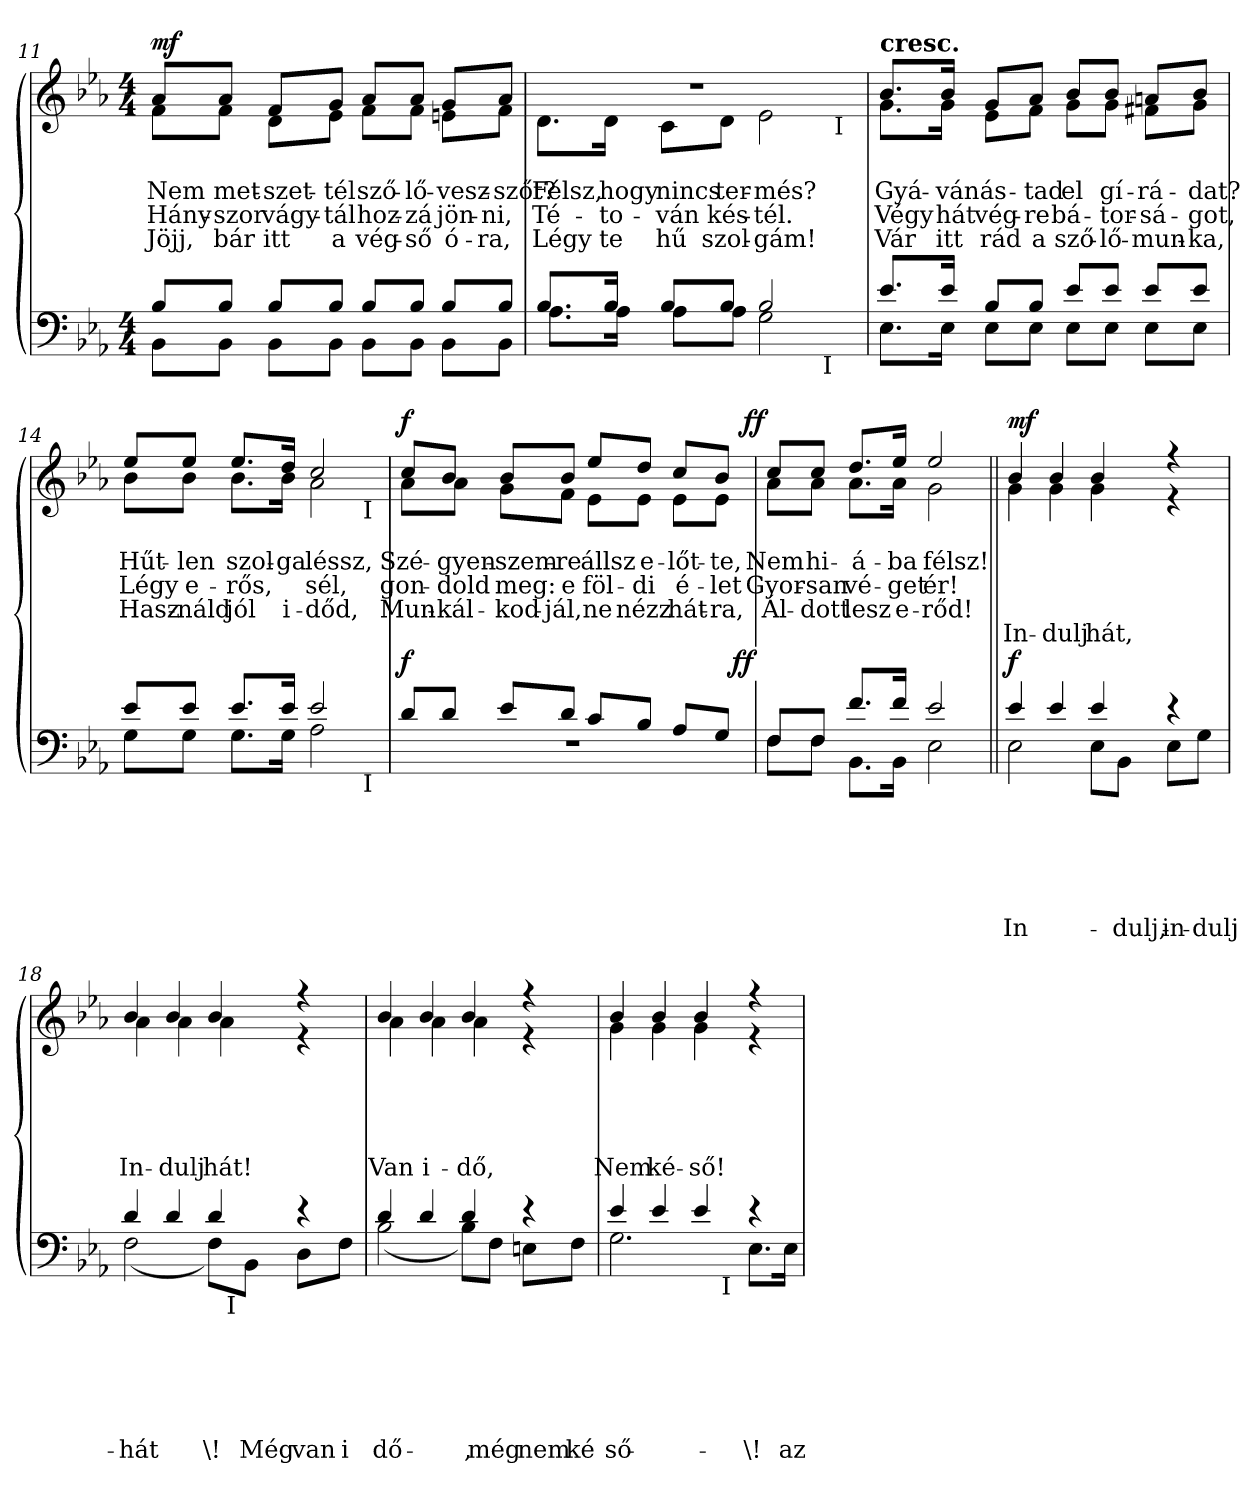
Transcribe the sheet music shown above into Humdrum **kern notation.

**kern	**text	**text	**text	**text	**text	**text	**dynam	**kern	**text	**text	**text	**text	**text	**dynam
*part2	*part2	*part2	*part2	*part2	*part2	*part2	*part2	*part1	*part1	*part1	*part1	*part1	*part1	*part1
*staff2	*staff2	*staff2	*staff2	*staff2	*staff2	*staff2	*staff2	*staff1	*staff1	*staff1	*staff1	*staff1	*staff1	*staff1
!!LO:LB:g=z
*clefF4	*	*	*	*	*	*	*	*clefG2	*	*	*	*	*	*
*k[b-e-a-]	*	*	*	*	*	*	*	*k[b-e-a-]	*	*	*	*	*	*
*E-:	*	*	*	*	*	*	*	*E-:	*	*	*	*	*	*
*M4/4	*	*	*	*	*	*	*	*M4/4	*	*	*	*	*	*
=11	=11	=11	=11	=11	=11	=11	=11	=11	=11	=11	=11	=11	=11	=11
*^	*	*	*	*	*	*	*	*^	*	*	*	*	*	*
!	!	!	!	!	!	!	!	!	!	!	!	!LO:LY:b	!LO:LY:b	!LO:LY:b	!	!LO:DY:a
8B-/L	8BB-\L	.	.	.	.	.	.	.	8a-/L	8f\L	.	Nem	Hány-	Jöjj,	.	mf
!	!	!	!	!	!	!	!	!	!	!	!	!LO:LY:b	!LO:LY:b	!LO:LY:b	!	!
8B-/J	8BB-\J	.	.	.	.	.	.	.	8a-/J	8f\J	.	met-	-szor	bár	.	.
!	!	!	!	!	!	!	!	!	!	!	!	!LO:LY:b	!LO:LY:b	!LO:LY:b	!	!
8B-/L	8BB-\L	.	.	.	.	.	.	.	8f/L	8d\L	.	-szet-	vágy-	itt	.	.
!	!	!	!	!	!	!	!	!	!	!	!	!LO:LY:b	!LO:LY:b	!LO:LY:b	!	!
8B-/J	8BB-\J	.	.	.	.	.	.	.	8g/J	8e-\J	.	-tél	-tál	a	.	.
!	!	!	!	!	!	!	!	!	!	!	!	!LO:LY:b	!LO:LY:b	!LO:LY:b	!	!
8B-/L	8BB-\L	.	.	.	.	.	.	.	8a-/L	8f\L	.	sző-	hoz-	vég-	.	.
!	!	!	!	!	!	!	!	!	!	!	!	!LO:LY:b	!LO:LY:b	!LO:LY:b	!	!
8B-/J	8BB-\J	.	.	.	.	.	.	.	8a-/J	8f\J	.	-lő-	-zá	-ső	.	.
!	!	!	!	!	!	!	!	!	!	!	!	!LO:LY:b	!LO:LY:b	!LO:LY:b	!	!
8B-/L	8BB-\L	.	.	.	.	.	.	.	8g/L	8en\L	.	-vesz-	jön-	ó-	.	.
!	!	!	!	!	!	!	!	!	!	!	!	!LO:LY:b	!LO:LY:b	!LO:LY:b	!	!
8B-/J	8BB-\J	.	.	.	.	.	.	.	8a-/J	8f\J	.	-szőt?	-ni,	-ra,	.	.
=12	=12	=12	=12	=12	=12	=12	=12	=12	=12	=12	=12	=12	=12	=12	=12	=12
!	!	!	!	!	!	!	!	!	!	!	!	!LO:LY:b	!LO:LY:b	!LO:LY:b	!	!
*	*^	*	*	*	*	*	*	*	*	*^	*	*	*	*	*	*
8.B-/L	8.A-\L	2ryy	.	.	.	.	.	.	.	1r	8.d\L	2..ryy	.	Félsz,	Té-	Légy	.	.
!	!	!	!	!	!	!	!	!	!	!	!	!	!	!LO:LY:b	!LO:LY:b	!LO:LY:b	!	!
16B-/Jk	16A-\Jk	.	.	.	.	.	.	.	.	.	16d\Jk	.	.	hogy	-to-	te	.	.
!	!	!	!	!	!	!	!	!	!	!	!	!	!	!LO:LY:b	!LO:LY:b	!LO:LY:b	!	!
8B-/L	8A-\L	.	.	.	.	.	.	.	.	.	8c\L	.	.	nincs	-ván	hű	.	.
!	!	!	!	!	!	!	!	!	!	!	!	!	!	!LO:LY:b	!LO:LY:b	!LO:LY:b	!	!
8B-/J	8A-\J	.	.	.	.	.	.	.	.	.	8d\J	.	.	ter-	kés-	szol-	.	.
!	!	!	!	!	!	!	!	!	!	!	!	!	!	!LO:LY:b	!LO:LY:b	!LO:LY:b	!	!
2B-/	2G\	4ryy	.	.	.	.	.	.	.	.	2e-\	.	.	-més?	-tél.	-gám!	.	.
.	.	16.ryy	.	.	.	.	.	.	.	.	.	.	.	.	.	.	.	.
!	!	!LO:TX:b:t=I	!	!	!	!	!	!	!	!	!	!	!	!	!	!	!	!
.	.	8ryy	.	.	.	.	.	.	.	.	.	.	.	.	.	.	.	.
!	!	!	!	!	!	!	!	!	!	!	!	!LO:TX:b:t=I	!	!	!	!	!	!
.	.	.	.	.	.	.	.	.	.	.	.	8ryy	.	.	.	.	.	.
.	.	32ryy	.	.	.	.	.	.	.	.	.	.	.	.	.	.	.	.
*	*v	*v	*	*	*	*	*	*	*	*	*	*	*	*	*	*	*	*
*	*	*	*	*	*	*	*	*	*	*v	*v	*	*	*	*	*	*
!!LO:PB:g=z
=13	=13	=13	=13	=13	=13	=13	=13	=13	=13	=13	=13	=13	=13	=13	=13	=13
*	*^	*	*	*	*	*	*	*	*	*^	*	*	*	*	*	*
!	!	!	!	!	!	!	!	!	!	!LO:TX:a:B:t=cresc.	!	!	!	!	!	!	!	!
!	!	!	!	!	!	!	!	!	!	!	!	!	!	!LO:LY:b	!LO:LY:b	!LO:LY:b	!	!
*	*v	*v	*	*	*	*	*	*	*	*	*	*	*	*	*	*	*	*
*	*	*	*	*	*	*	*	*	*	*v	*v	*	*	*	*	*	*
8.e-/L	8.E-\L	.	.	.	.	.	.	.	8.b-/L	8.g\L	.	Gyá-	Végy	Vár	.	.
!	!	!	!	!	!	!	!	!	!	!	!	!LO:LY:b	!LO:LY:b	!LO:LY:b	!	!
16e-/Jk	16E-\Jk	.	.	.	.	.	.	.	16b-/Jk	16g\Jk	.	-ván	hát	itt	.	.
!	!	!	!	!	!	!	!	!	!	!	!	!LO:LY:b	!LO:LY:b	!LO:LY:b	!	!
8B-/L	8E-\L	.	.	.	.	.	.	.	8g/L	8e-\L	.	ás-	vég-	rád	.	.
!	!	!	!	!	!	!	!	!	!	!	!	!LO:LY:b	!LO:LY:b	!LO:LY:b	!	!
8B-/J	8E-\J	.	.	.	.	.	.	.	8a-/J	8f\J	.	-tad	-re	a	.	.
!	!	!	!	!	!	!	!	!	!	!	!	!LO:LY:b	!LO:LY:b	!LO:LY:b	!	!
8e-/L	8E-\L	.	.	.	.	.	.	.	8b-/L	8g\L	.	el	bá-	sző-	.	.
!	!	!	!	!	!	!	!	!	!	!	!	!LO:LY:b	!LO:LY:b	!LO:LY:b	!	!
8e-/J	8E-\J	.	.	.	.	.	.	.	8b-/J	8g\J	.	gí-	-tor-	-lő-	.	.
!	!	!	!	!	!	!	!	!	!	!	!	!LO:LY:b	!LO:LY:b	!LO:LY:b	!	!
8e-/L	8E-\L	.	.	.	.	.	.	.	8an/L	8f#X\L	.	-rá-	-sá-	-mun-	.	.
!	!	!	!	!	!	!	!	!	!	!	!	!LO:LY:b	!LO:LY:b	!LO:LY:b	!	!
8e-/J	8E-\J	.	.	.	.	.	.	.	8b-/J	8g\J	.	-dat?	-got,	-ka,	.	.
=14	=14	=14	=14	=14	=14	=14	=14	=14	=14	=14	=14	=14	=14	=14	=14	=14
!	!	!	!	!	!	!	!	!	!	!	!	!LO:LY:b	!LO:LY:b	!LO:LY:b	!	!
*	*^	*	*	*	*	*	*	*	*	*^	*	*	*	*	*	*
8e-/L	8G\L	2..ryy	.	.	.	.	.	.	.	8ee-/L	8b-\L	2..ryy	.	Hűt-	Légy	Hasz-	.	.
!	!	!	!	!	!	!	!	!	!	!	!	!	!	!LO:LY:b	!LO:LY:b	!LO:LY:b	!	!
8e-/J	8G\J	.	.	.	.	.	.	.	.	8ee-/J	8b-\J	.	.	-len	e-	-náld	.	.
!	!	!	!	!	!	!	!	!	!	!	!	!	!	!LO:LY:b	!LO:LY:b	!LO:LY:b	!	!
8.e-/L	8.G\L	.	.	.	.	.	.	.	.	8.ee-/L	8.b-\L	.	.	szol-	-rős,	jól	.	.
!	!	!	!	!	!	!	!	!	!	!	!	!	!	!LO:LY:b	!	!LO:LY:b	!	!
16e-/Jk	16G\Jk	.	.	.	.	.	.	.	.	16dd/Jk	16b-\Jk	.	.	-ga	.	i-	.	.
!	!	!	!	!	!	!	!	!	!	!	!	!	!	!LO:LY:b	!LO:LY:b	!LO:LY:b	!	!
2e-/	2A-\	.	.	.	.	.	.	.	.	2cc/	2a-\	.	.	léssz,	-sél,	-dőd,	.	.
!	!	!	!	!	!	!	!	!	!	!	!	!LO:TX:b:t=I	!	!	!	!	!	!
!	!	!LO:TX:b:t=I	!	!	!	!	!	!	!	!	!	!	!	!	!	!	!	!
.	.	8ryy	.	.	.	.	.	.	.	.	.	8ryy	.	.	.	.	.	.
!!LO:LB:g=z	!!	!!
=15	=15	=15	=15	=15	=15	=15	=15	=15	=15	=15	=15	=15	=15	=15	=15	=15	=15	=15
!	!	!	!	!	!	!	!	!	!LO:DY:a	!	!	!	!	!LO:LY:b	!LO:LY:b	!LO:LY:b	!	!LO:DY:a
8d/L	1r	2...ryy	.	.	.	.	.	.	f	8cc/L	8a-\L	2ryy	.	Szé-	gon-	Mun-	.	f
!	!	!	!	!	!	!	!	!	!	!	!	!	!	!LO:LY:b	!LO:LY:b	!LO:LY:b	!	!
8d/J	.	.	.	.	.	.	.	.	.	8b-/J	8a-\J	.	.	-gyen-	-dold	-kál-	.	.
!	!	!	!	!	!	!	!	!	!	!	!	!	!	!LO:LY:b	!LO:LY:b	!LO:LY:b	!	!
8e-/L	.	.	.	.	.	.	.	.	.	8b-/L	8g\L	.	.	-szem-	meg:	-kod-	.	.
!	!	!	!	!	!	!	!	!	!	!	!	!	!	!LO:LY:b	!LO:LY:b	!LO:LY:b	!	!
8d/J	.	.	.	.	.	.	.	.	.	8b-/J	8f\J	.	.	-re	e	-jál,	.	.
!	!	!	!	!	!	!	!	!	!	!	!	!	!	!LO:LY:b	!LO:LY:b	!LO:LY:b	!	!
8c/L	.	.	.	.	.	.	.	.	.	8ee-/L	8e-\L	4...ryy	.	állsz	föl-	ne	.	.
!	!	!	!	!	!	!	!	!	!	!	!	!	!	!LO:LY:b	!LO:LY:b	!LO:LY:b	!	!
8B-/J	.	.	.	.	.	.	.	.	.	8dd/J	8e-\J	.	.	e-	-di	nézz	.	.
!	!	!	!	!	!	!	!	!	!	!	!	!	!	!LO:LY:b	!LO:LY:b	!LO:LY:b	!	!
8A-/L	.	.	.	.	.	.	.	.	.	8cc/L	8e-\L	.	.	-lőt-	é-	hát-	.	.
!	!	!	!	!	!	!	!	!	!	!	!	!	!	!LO:LY:b	!LO:LY:b	!LO:LY:b	!	!
8G/J	.	.	.	.	.	.	.	.	.	8b-/J	8e-\J	.	.	-te,	-let	-ra,	.	.
!	!	!	!	!	!	!	!	!	!LO:DY:a	!	!	!	!	!	!	!	!	!
.	.	16ryy	.	.	.	.	.	.	ff	.	.	.	.	.	.	.	.	.
!	!	!	!	!	!	!	!	!	!	!	!	!	!	!	!	!	!	!LO:DY:a
.	.	.	.	.	.	.	.	.	.	.	.	32ryy	.	.	.	.	.	ff
*	*v	*v	*	*	*	*	*	*	*	*	*	*	*	*	*	*	*	*
*	*	*	*	*	*	*	*	*	*	*v	*v	*	*	*	*	*	*
=16	=16	=16	=16	=16	=16	=16	=16	=16	=16	=16	=16	=16	=16	=16	=16	=16
*	*^	*	*	*	*	*	*	*	*	*^	*	*	*	*	*	*
!	!	!	!	!	!	!	!	!	!	!	!	!	!	!LO:LY:b	!LO:LY:b	!LO:LY:b	!	!
*	*v	*v	*	*	*	*	*	*	*	*	*	*	*	*	*	*	*	*
*	*	*	*	*	*	*	*	*	*	*v	*v	*	*	*	*	*	*
8F/L	8F\L	.	.	.	.	.	.	.	8cc/L	8a-\L	.	Nem	Gyor-	Ál-	.	.
!	!	!	!	!	!	!	!	!	!	!	!	!LO:LY:b	!LO:LY:b	!LO:LY:b	!	!
8F/J	8F\J	.	.	.	.	.	.	.	8cc/J	8a-\J	.	hi-	-san	-dott	.	.
!	!	!	!	!	!	!	!	!	!	!	!	!LO:LY:b	!LO:LY:b	!LO:LY:b	!	!
8.f/L	8.BB-\L	.	.	.	.	.	.	.	8.dd/L	8.a-\L	.	-á-	vé-	lesz	.	.
!	!	!	!	!	!	!	!	!	!	!	!	!LO:LY:b	!LO:LY:b	!LO:LY:b	!	!
16f/Jk	16BB-\Jk	.	.	.	.	.	.	.	16ee-/Jk	16a-\Jk	.	-ba	-get	e-	.	.
!	!	!	!	!	!	!	!	!	!	!	!	!LO:LY:b	!LO:LY:b	!LO:LY:b	!	!
2e-/	2E-\	.	.	.	.	.	.	.	2ee-/	2g\	.	félsz!	ér!	-rőd!	.	.
!!LO:LB:g=z	!!
=17||	=17||	=17||	=17||	=17||	=17||	=17||	=17||	=17||	=17||	=17||	=17||	=17||	=17||	=17||	=17||	=17||
!	!	!	!	!	!	!	!LO:LY:b	!	!	!	!	!	!	!	!	!
!	!	!	!	!	!	!	!	!LO:DY:b	!	!	!	!	!	!	!LO:LY:b	!LO:DY:a
4e-/	2E-\	.	.	.	.	.	In-	f	4b-/	4g\	.	.	.	.	In-	mf
!	!	!	!	!	!	!	!	!	!	!	!	!	!	!	!LO:LY:b	!
4e-/	.	.	.	.	.	.	.	.	4b-/	4g\	.	.	.	.	-dulj	.
!	!	!	!	!	!	!	!	!	!	!	!	!	!	!	!LO:LY:b	!
4e-/	8E-\L	.	.	.	.	.	.	.	4b-/	4g\	.	.	.	.	hát,	.
!	!	!	!	!	!	!	!LO:LY:b	!	!	!	!	!	!	!	!	!
.	8BB-\J	.	.	.	.	.	-dulj,	.	.	.	.	.	.	.	.	.
!	!	!	!	!	!	!	!LO:LY:b	!	!	!	!	!	!	!	!	!
4re	8E-\L	.	.	.	.	.	in-	.	4r	4r	.	.	.	.	.	.
!	!	!	!	!	!	!	!LO:LY:b	!	!	!	!	!	!	!	!	!
.	8G\J	.	.	.	.	.	-dulj	.	.	.	.	.	.	.	.	.
=18	=18	=18	=18	=18	=18	=18	=18	=18	=18	=18	=18	=18	=18	=18	=18	=18
!	!	!	!	!	!	!	!LO:LY:b	!	!	!	!	!	!	!	!	!
!	!	!	!	!	!	!	!	!	!	!	!	!	!	!	!LO:LY:b	!
*	*^	*	*	*	*	*	*	*	*	*	*	*	*	*	*	*
4d/	(<2F\	2ryy	.	.	.	.	.	hát	.	4b-/	4a-\	.	.	.	.	In-	.
!	!	!	!	!	!	!	!	!	!	!	!	!	!	!	!	!LO:LY:b	!
4d/	.	.	.	.	.	.	.	.	.	4b-/	4a-\	.	.	.	.	-dulj	.
!	!	!	!	!	!	!	!	!LO:LY:b	!	!	!	!	!	!	!	!	!
!	!	!	!	!	!	!	!	!	!	!	!	!	!	!	!	!LO:LY:b	!
4d/	8F\L)	16ryy	.	.	.	.	.	\!	.	4b-/	4a-\	.	.	.	.	hát!	.
!	!	!LO:TX:b:t=I	!	!	!	!	!	!	!	!	!	!	!	!	!	!	!
.	.	4..ryy	.	.	.	.	.	.	.	.	.	.	.	.	.	.	.
!	!	!	!	!	!	!	!	!LO:LY:b	!	!	!	!	!	!	!	!	!
.	8BB-\J	.	.	.	.	.	.	Még	.	.	.	.	.	.	.	.	.
!	!	!	!	!	!	!	!	!LO:LY:b	!	!	!	!	!	!	!	!	!
4re	8D\L	.	.	.	.	.	.	van	.	4r	4r	.	.	.	.	.	.
!	!	!	!	!	!	!	!	!LO:LY:b	!	!	!	!	!	!	!	!	!
.	8F\J	.	.	.	.	.	.	i-	.	.	.	.	.	.	.	.	.
*	*v	*v	*	*	*	*	*	*	*	*	*	*	*	*	*	*	*
=19	=19	=19	=19	=19	=19	=19	=19	=19	=19	=19	=19	=19	=19	=19	=19	=19
*	*^	*	*	*	*	*	*	*	*	*	*	*	*	*	*	*
!	!	!	!	!	!	!	!	!LO:LY:b	!	!	!	!	!	!	!	!	!
*	*v	*v	*	*	*	*	*	*	*	*	*	*	*	*	*	*	*
*	*^	*	*	*	*	*	*	*	*	*	*	*	*	*	*	*
!	!	!	!	!	!	!	!	!	!	!	!	!	!	!	!	!LO:LY:b	!
*	*v	*v	*	*	*	*	*	*	*	*	*	*	*	*	*	*	*
4d/	(<2B-\	.	.	.	.	.	-dő	.	4b-/	4a-\	.	.	.	.	Van	.
!	!	!	!	!	!	!	!	!	!	!	!	!	!	!	!LO:LY:b	!
4d/	.	.	.	.	.	.	.	.	4b-/	4a-\	.	.	.	.	i-	.
!	!	!	!	!	!	!	!LO:LY:b	!	!	!	!	!	!	!	!	!
!	!	!	!	!	!	!	!	!	!	!	!	!	!	!	!LO:LY:b	!
4d/	8B-\L)	.	.	.	.	.	,	.	4b-/	4a-\	.	.	.	.	-dő,	.
!	!	!	!	!	!	!	!LO:LY:b	!	!	!	!	!	!	!	!	!
.	8F\J	.	.	.	.	.	még	.	.	.	.	.	.	.	.	.
!	!	!	!	!	!	!	!LO:LY:b	!	!	!	!	!	!	!	!	!
4re	8En\L	.	.	.	.	.	nem	.	4r	4r	.	.	.	.	.	.
!	!	!	!	!	!	!	!LO:LY:b	!	!	!	!	!	!	!	!	!
.	8F\J	.	.	.	.	.	ké-	.	.	.	.	.	.	.	.	.
=20	=20	=20	=20	=20	=20	=20	=20	=20	=20	=20	=20	=20	=20	=20	=20	=20
!	!	!	!	!	!	!	!LO:LY:b	!	!	!	!	!	!	!	!	!
!	!	!	!	!	!	!	!	!	!	!	!	!	!	!	!LO:LY:b	!
*	*^	*	*	*	*	*	*	*	*	*	*	*	*	*	*	*
4e-/	2.G\	2ryy	.	.	.	.	.	-ső	.	4b-/	4g\	.	.	.	.	Nem	.
!	!	!	!	!	!	!	!	!	!	!	!	!	!	!	!	!LO:LY:b	!
4e-/	.	.	.	.	.	.	.	.	.	4b-/	4g\	.	.	.	.	ké-	.
!	!	!	!	!	!	!	!	!	!	!	!	!	!	!	!	!LO:LY:b	!
4e-/	.	8ryy	.	.	.	.	.	.	.	4b-/	4g\	.	.	.	.	-ső!	.
!	!	!LO:TX:b:t=I	!	!	!	!	!	!	!	!	!	!	!	!	!	!	!
.	.	4.ryy	.	.	.	.	.	.	.	.	.	.	.	.	.	.	.
!	!	!	!	!	!	!	!	!LO:LY:b	!	!	!	!	!	!	!	!	!
4re	8.E-\L	.	.	.	.	.	.	\!	.	4r	4r	.	.	.	.	.	.
!	!	!	!	!	!	!	!	!LO:LY:b	!	!	!	!	!	!	!	!	!
.	16E-\Jk	.	.	.	.	.	.	az	.	.	.	.	.	.	.	.	.
*v	*v	*v	*	*	*	*	*	*	*	*	*	*	*	*	*	*	*
*	*	*	*	*	*	*	*	*v	*v	*	*	*	*	*	*
=	=	=	=	=	=	=	=	=	=	=	=	=	=	=
*-	*-	*-	*-	*-	*-	*-	*-	*-	*-	*-	*-	*-	*-	*-
